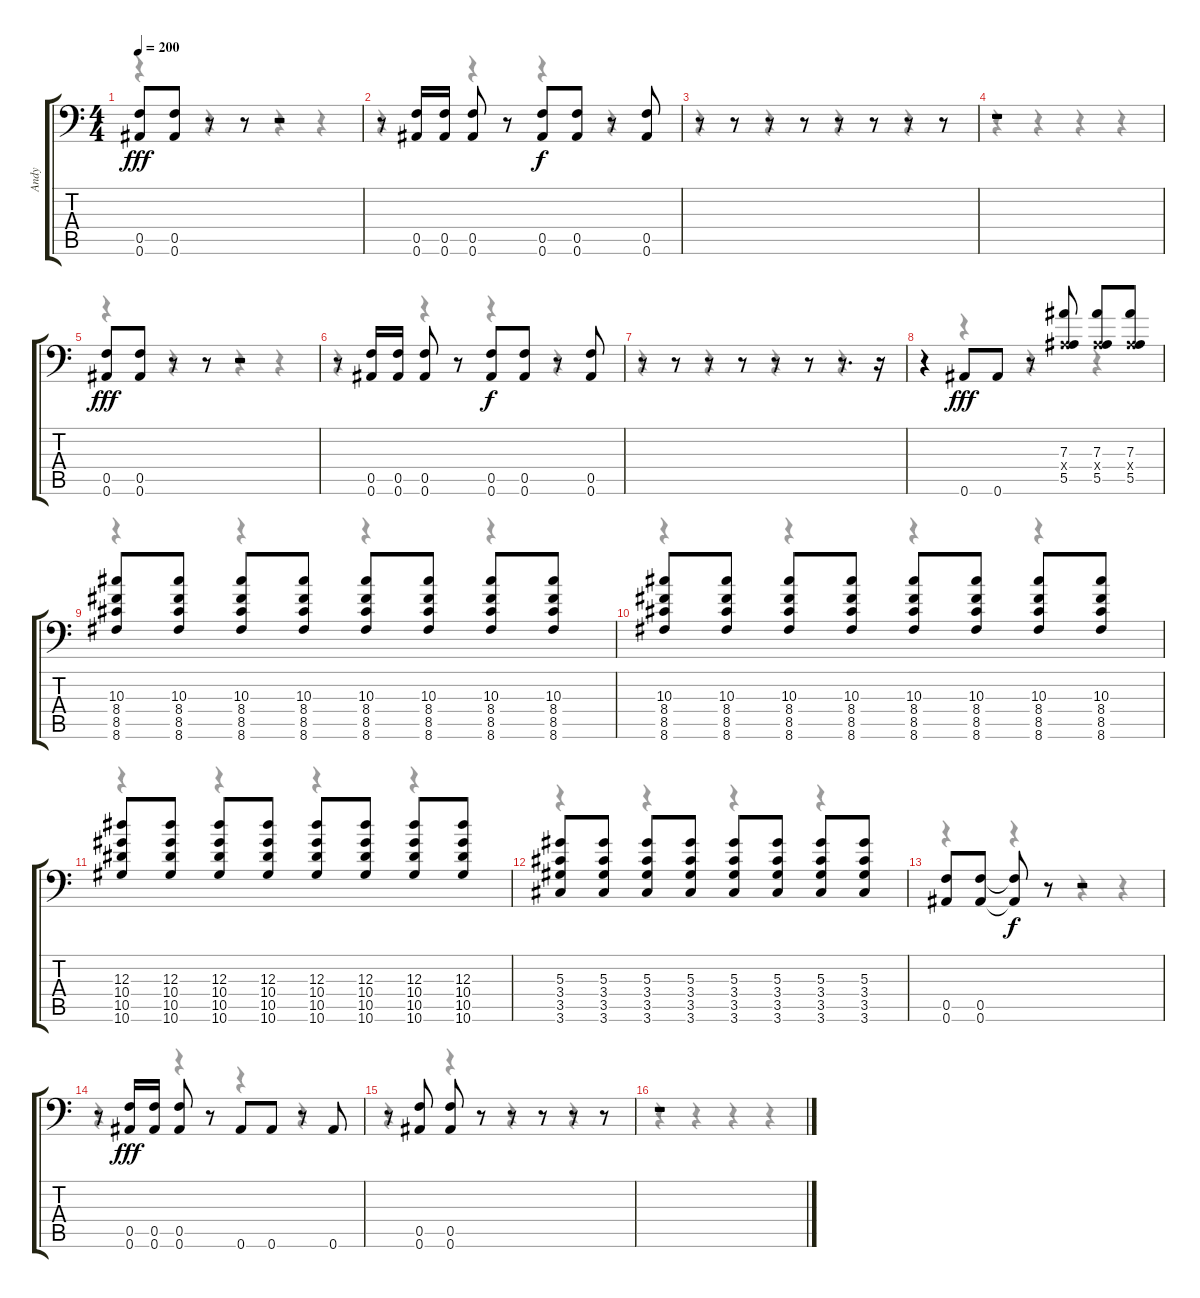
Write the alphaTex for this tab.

\track ("Andy" "Andy") {instrument distortionguitar}
\staff {score tabs}
\tuning (C4 G3 Eb3 Bb2 F2 Bb1) {hide}
\voice
\ts (4 4)
\tempo 200
\clef f4
\ks c
(0.5 0.6).8{dy fff} (0.5 0.6).8 r.8 r.8 r.2 |
r.8 (0.5 0.6).16 (0.5 0.6).16 (0.5 0.6).8 r.8 (0.5 0.6).8{dy f} (0.5 0.6).8 r.8 (0.5 0.6).8 |
r.8 r.8 r.8 r.8 r.8 r.8 r.8 r.8 |
r.1 |
(0.5 0.6).8{dy fff} (0.5 0.6).8 r.8 r.8 r.2 |
r.8 (0.5 0.6).16 (0.5 0.6).16 (0.5 0.6).8 r.8 (0.5 0.6).8{dy f} (0.5 0.6).8 r.8 (0.5 0.6).8 |
r.8 r.8 r.8 r.8 r.8 r.8 r.8{d} r.16 |
r.4 0.6.8{dy fff} 0.6.8 r.8 (7.3 0.4{x} 5.5).8 (7.3 0.4{x} 5.5).8 (7.3 0.4{x} 5.5).8 |
(10.3 8.4 8.5 8.6).8 (10.3 8.4 8.5 8.6).8 (10.3 8.4 8.5 8.6).8 (10.3 8.4 8.5 8.6).8 (10.3 8.4 8.5 8.6).8 (10.3 8.4 8.5 8.6).8 (10.3 8.4 8.5 8.6).8 (10.3 8.4 8.5 8.6).8 |
(10.3 8.4 8.5 8.6).8 (10.3 8.4 8.5 8.6).8 (10.3 8.4 8.5 8.6).8 (10.3 8.4 8.5 8.6).8 (10.3 8.4 8.5 8.6).8 (10.3 8.4 8.5 8.6).8 (10.3 8.4 8.5 8.6).8 (10.3 8.4 8.5 8.6).8 |
(12.3 10.4 10.5 10.6).8 (12.3 10.4 10.5 10.6).8 (12.3 10.4 10.5 10.6).8 (12.3 10.4 10.5 10.6).8 (12.3 10.4 10.5 10.6).8 (12.3 10.4 10.5 10.6).8 (12.3 10.4 10.5 10.6).8 (12.3 10.4 10.5 10.6).8 |
(5.3 3.4 3.5 3.6).8 (5.3 3.4 3.5 3.6).8 (5.3 3.4 3.5 3.6).8 (5.3 3.4 3.5 3.6).8 (5.3 3.4 3.5 3.6).8 (5.3 3.4 3.5 3.6).8 (5.3 3.4 3.5 3.6).8 (5.3 3.4 3.5 3.6).8 |
(0.5 0.6).8 (0.5 0.6).8 (0.5{t} 0.6{t}).8{dy f} r.8 r.2 |
r.8 (0.5 0.6).16{dy fff} (0.5 0.6).16 (0.5 0.6).8 r.8 0.6.8 0.6.8 r.8 0.6.8 |
r.8 (0.5 0.6).8 (0.5 0.6).8 r.8 r.8 r.8 r.8 r.8 |
r.1
\voice
\clef f4
\ottava regular
\simile none
\ks c
r.4{dy f} r.4 r.4 r.4 |
r.4 r.4 r.4 r.4 |
r.4 r.4 r.4 r.4 |
r.4 r.4 r.4 r.4 |
r.4 r.4 r.4 r.4 |
r.4 r.4 r.4 r.4 |
r.4 r.4 r.4 r.4 |
r.4 r.4 r.4 r.4 |
r.4 r.4 r.4 r.4 |
r.4 r.4 r.4 r.4 |
r.4 r.4 r.4 r.4 |
r.4 r.4 r.4 r.4 |
r.4 r.4 r.4 r.4 |
r.4 r.4 r.4 r.4 |
r.4 r.4 r.4 r.4 |
r.4 r.4 r.4 r.4
